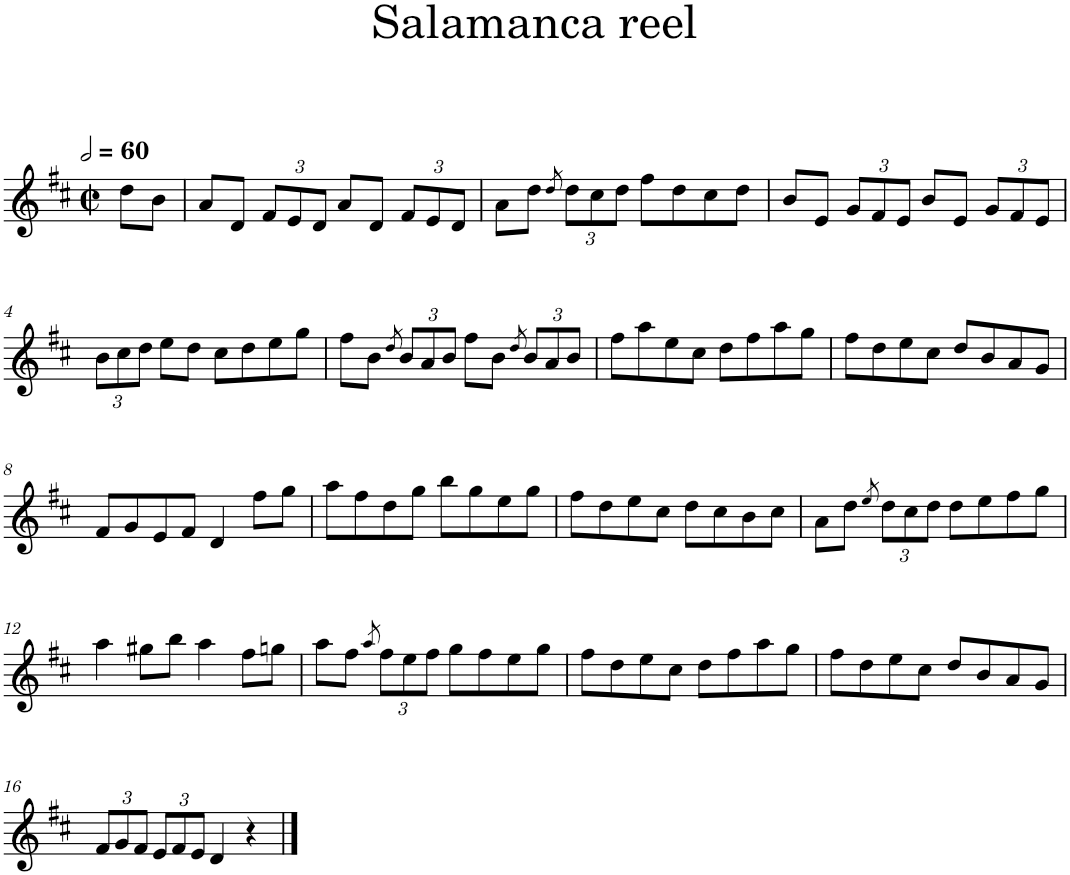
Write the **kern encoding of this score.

**kern
*part1
*staff1
*I"Flute
*I'Fl.
*clefG2
*k[f#c#]
*M2/2
*met(c|)
*MM120
=
8dd\L
8b\J
=1
8a/L
8d/J
*Xbrackettup
12f#/L
12e/
12d/J
8a/L
8d/J
12f#/L
12e/
12d/J
=2
8a\L
8dd\J
8qdd/
12dd\L
12cc#\
12dd\J
8ff#\L
8dd\
8cc#\
8dd\J
=3
8b/L
8e/J
12g/L
12f#/
12e/J
8b/L
8e/J
12g/L
12f#/
12e/J
!!LO:LB:g=z
=4
12b\L
12cc#\
12dd\J
8ee\L
8dd\J
8cc#\L
8dd\
8ee\
8gg\J
=5
8ff#\L
8b\J
8qdd/
12b/L
12a/
12b/J
8ff#\L
8b\J
8qdd/
12b/L
12a/
12b/J
=6
8ff#\L
8aa\
8ee\
8cc#\J
8dd\L
8ff#\
8aa\
8gg\J
=7
8ff#\L
8dd\
8ee\
8cc#\J
8dd/L
8b/
8a/
8g/J
!!LO:LB:g=z
=8
8f#/L
8g/
8e/
8f#/J
4d/
8ff#\L
8gg\J
=9
8aa\L
8ff#\
8dd\
8gg\J
8bb\L
8gg\
8ee\
8gg\J
=10
8ff#\L
8dd\
8ee\
8cc#\J
8dd\L
8cc#\
8b\
8cc#\J
=11
8a\L
8dd\J
8qee/
12dd\L
12cc#\
12dd\J
8dd\L
8ee\
8ff#\
8gg\J
!!LO:LB:g=z
=12
4aa\
8gg#X\L
8bb\J
4aa\
8ff#\L
8ggn\J
=13
8aa\L
8ff#\J
8qaa/
12ff#\L
12ee\
12ff#\J
8gg\L
8ff#\
8ee\
8gg\J
=14
8ff#\L
8dd\
8ee\
8cc#\J
8dd\L
8ff#\
8aa\
8gg\J
=15
8ff#\L
8dd\
8ee\
8cc#\J
8dd/L
8b/
8a/
8g/J
!!LO:LB:g=z
=16
12f#/L
12g/
12f#/J
12e/L
12f#/
12e/J
4d/
4r
==
*-
